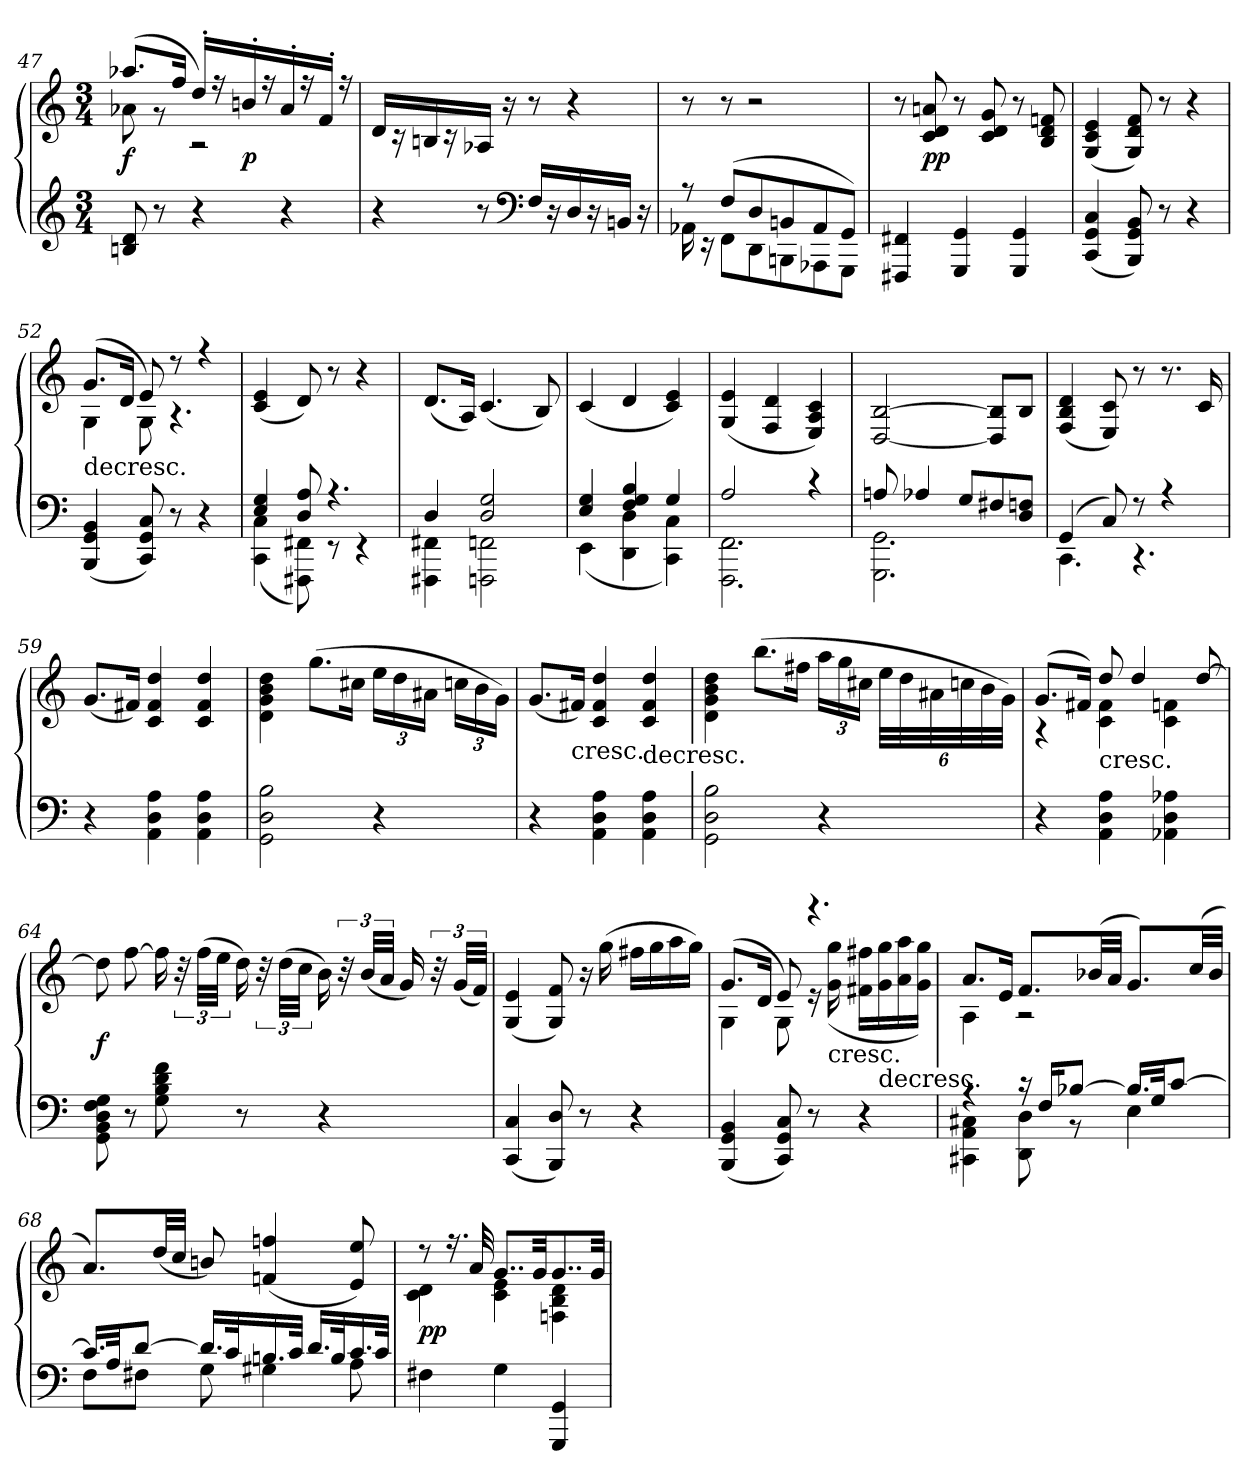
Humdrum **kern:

**kern	**kern	**dynam
*part1	*part1	*part1
*staff2	*staff1	*staff1/2
*clefG2	*clefG2	*
*k[]	*k[]	*
*C:	*C:	*
*M3/4	*M3/4	*
=47	=47	=47
*	*^	*
8Bn/ 8d/	(8.aa-X/L	8a-X\	f
8r	.	8r	.
.	16ff/Jk	.	.
4r	16dd'/LL)	2r	.
.	16r	.	.
.	16bn'/	.	p
.	16r	.	.
4r	16a-'/	.	.
.	16r	.	.
.	16f'/JJ	.	.
.	16r	.	.
*	*v	*v	*
=48	=48	=48
4r	16d/LL	.
.	16r	.
.	16Bn/	.
.	16r	.
8r	16A-X/JJ	.
.	16r	.
*clefF4	*	*
16F/LL	8r	.
16r	.	.
16D/	4r	.
16r	.	.
16BBn/JJ	.	.
16r	.	.
=49	=49	=49
*^	*	*
8r	16AA-X\	8r	.
.	16r	.	.
(8F/L	8FF\L	8r	.
8D/	8DD\	2r	.
8BBn/	8BBBn\	.	.
8AA-/	8AAA-X\	.	.
8GG/J)	8GGG\J	.	.
*v	*v	*	*
=50	=50	=50
4FFF#X/ 4FF#X/	8r	.
.	8c/ 8d/ 8an/	pp
4GGG/ 4GG/	8r	.
.	8c/ 8d/ 8g/	.
4GGG/ 4GG/	8r	.
.	8B/ 8d/ 8fn/	.
=51	=51	=51
(4CC/ 4GG/ 4C/	(4G/ 4c/ 4e/	.
8BBB/ 8GG/ 8BB/)	8G/ 8d/ 8f/)	.
8r	8r	.
4r	4r	.
=52	=52	=52
*	*^	*
!	!LO:TX:c:t=decresc.	!	!
(4BBB/ 4GG/ 4BB/	(8.g/L	4G\	.
.	16d/Jk	.	.
8CC/ 8GG/ 8C/)	8e/)	8G\	.
8r	8r	4.r	.
4r	4r	.	.
*	*v	*v	*
=53	=53	=53
*^	*	*
4E/ 4G/	(4CC\ 4C\	(4c/ 4e/	.
8D/ 8A/	8FFF#X\ 8FF#X\)	8d/)	.
4.r	8r	8r	.
.	4r	4r	.
=54	=54	=54	=54
4D/	4FFF#X\ 4FF#X\	(8.d/L	.
.	.	16A/Jk)	.
2D/ 2G/	2FFFn\ 2FFn\	(4.c/	.
.	.	8B/)	.
=55	=55	=55	=55
4E/ 4G/	(4EE\	(4c/	.
4F/ 4G/ 4B/	4DD\ 4D\	4d/	.
4G/	4CC\ 4C\)	4c/ 4e/)	.
=56	=56	=56	=56
2A/	2.FFF\ 2.FF\	(4G/ 4e/	.
.	.	4F/ 4d/	.
4r	.	4E/ 4A/ 4c/)	.
=57	=57	=57	=57
8An/	2.GGG\ 2.GG\	[2D/ [2B/	.
4A-X/	.	.	.
8G/L	.	.	.
8F#X/	.	8D]/ 8B]/L	.
8D/ 8Fn/J	.	8B/J	.
=58	=58	=58	=58
(4GG/	4.CC\	(4F/ 4B/ 4d/	.
8C/)	.	8E/ 8c/)	.
8r	4.r	8r	.
4r	.	8.r	.
.	.	16c/	.
*v	*v	*	*
=59	=59	=59
4r	(8.g/L	.
.	16f#X/Jk)	.
4AA\ 4D\ 4A\	4c/ 4f#/ 4dd/	.
4AA\ 4D\ 4A\	4c/ 4f#/ 4dd/	.
=60	=60	=60
2GG\ 2D\ 2B\	4d\ 4g\ 4b\ 4dd\	.
.	(8.gg\L	.
.	16cc#X\Jk	.
4r	24ee\LL	.
.	24dd\	.
.	24a#X\JJ	.
.	24ccn\LL	.
.	24b\	.
.	24g\JJ)	.
=61	=61	=61
4r	(8.g/L	.
!	!LO:TX:c:t=cresc.	!
.	16f#X/Jk)	.
4AA\ 4D\ 4A\	4c/ 4f#/ 4dd/	.
!	!LO:TX:c:t=decresc.	!
4AA\ 4D\ 4A\	4c/ 4f#/ 4dd/	.
=62	=62	=62
2GG\ 2D\ 2B\	4d\ 4g\ 4b\ 4dd\	.
.	(8.bb\L	.
.	16ff#X\Jk	.
4r	24aa\LL	.
.	24gg\	.
.	24cc#X\JJ	.
.	48ee\LLL	.
.	48dd\	.
.	48a#X\	.
.	48ccn\	.
.	48b\	.
.	48g\JJJ)	.
=63	=63	=63
*	*^	*
4r	(8.g/L	4r	.
.	16f#X/Jk)	.	.
!	!LO:TX:c:t=cresc.	!	!
4AA\ 4D\ 4A\	8dd/	4c\ 4f#\	.
.	4dd/	.	.
4AA-X\ 4D\ 4A-X\	.	4c\ 4fn\	.
.	[8dd/	.	.
*	*v	*v	*
=64	=64	=64
8GG\ 8BB\ 8D\ 8F\ 8G\	8dd\]	f
8r	[8ff\	.
8G\ 8B\ 8d\ 8f\	16ff\]	.
.	48r	.
.	(48ff\LLL	.
.	48ee\JJJ	.
8r	16dd\)	.
.	48r	.
.	(48dd\LLL	.
.	48cc\JJJ	.
4r	16b\)	.
.	48r	.
.	(48b/LLL	.
.	48a/JJJ	.
.	16g/)	.
.	48r	.
.	(48g/LLL	.
.	48f/JJJ)	.
=65	=65	=65
(4CC/ 4C/	(4G/ 4e/	.
8BBB/ 8D/)	8G/ 8f/)	.
8r	16r	.
.	(16gg\	.
4r	16ff#X\LL	.
.	16gg\	.
.	16aa\	.
.	16gg\JJ)	.
=66	=66	=66
*	*^	*
(4BBB/ 4GG/ 4BB/	(8.g/L	4G\	.
.	16d/Jk	.	.
8CC/ 8GG/ 8C/)	8e/)	8G\	.
8r	4.r	16r	.
!	!	!LO:TX:c:t=cresc.	!
.	.	(16g\ 16gg\	.
4r	.	16f#X\ 16ff#X\LL	.
!	!	!LO:TX:c:t=decresc.	!
.	.	16g\ 16gg\	.
.	.	16a\ 16aa\	.
.	.	16g\ 16gg\JJ)	.
=67	=67	=67	=67
*^	*	*	*
4r	4CC#X\ 4AA\ 4C#X\	8.a/L	4A\	.
.	.	16e/Jk	.	.
16r	8DD\ 8D\	8.f/L	2r	.
16F/KL	.	.	.	.
[8B-X/J	8r	.	.	.
.	.	(32b-X/LL	.	.
.	.	32a/JJJ	.	.
16.B-/LL]	4E\	8.g/L)	.	.
32G/JK	.	.	.	.
[8c/J	.	.	.	.
.	.	(32cc/LL	.	.
.	.	32b-/JJJ	.	.
*	*	*v	*v	*
=68	=68	=68	=68
16.c/LL]	8F\L	8.a/L)	.
32A/JK	.	.	.
[8d/J	8F#X\J	.	.
.	.	(32dd/LL	.
.	.	32cc/JJJ	.
16.d/LL]	8G\	8bn/)	.
32c/K	.	.	.
16.Bn/	4G#X\	(4fn/ 4ffn/	.
32c/JJk	.	.	.
16.d/LL	.	.	.
32B/K	.	.	.
16.c/	8A\	8e/ 8ee/)	.
32c/JJk	.	.	.
*v	*v	*	*
=69	=69	=69
*	*^	*
4F#X\	8r	4c\ 4d\	pp
.	16.r	.	.
.	32a/	.	.
4G\	8..g/L	4c\ 4e\	.
.	32g/KK	.	.
4GGG/ 4GG/	8..g/	4Fn\ 4B\ 4d\	.
.	32g/Jkk	.	.
*	*v	*v	*
=	=	=
*-	*-	*-
